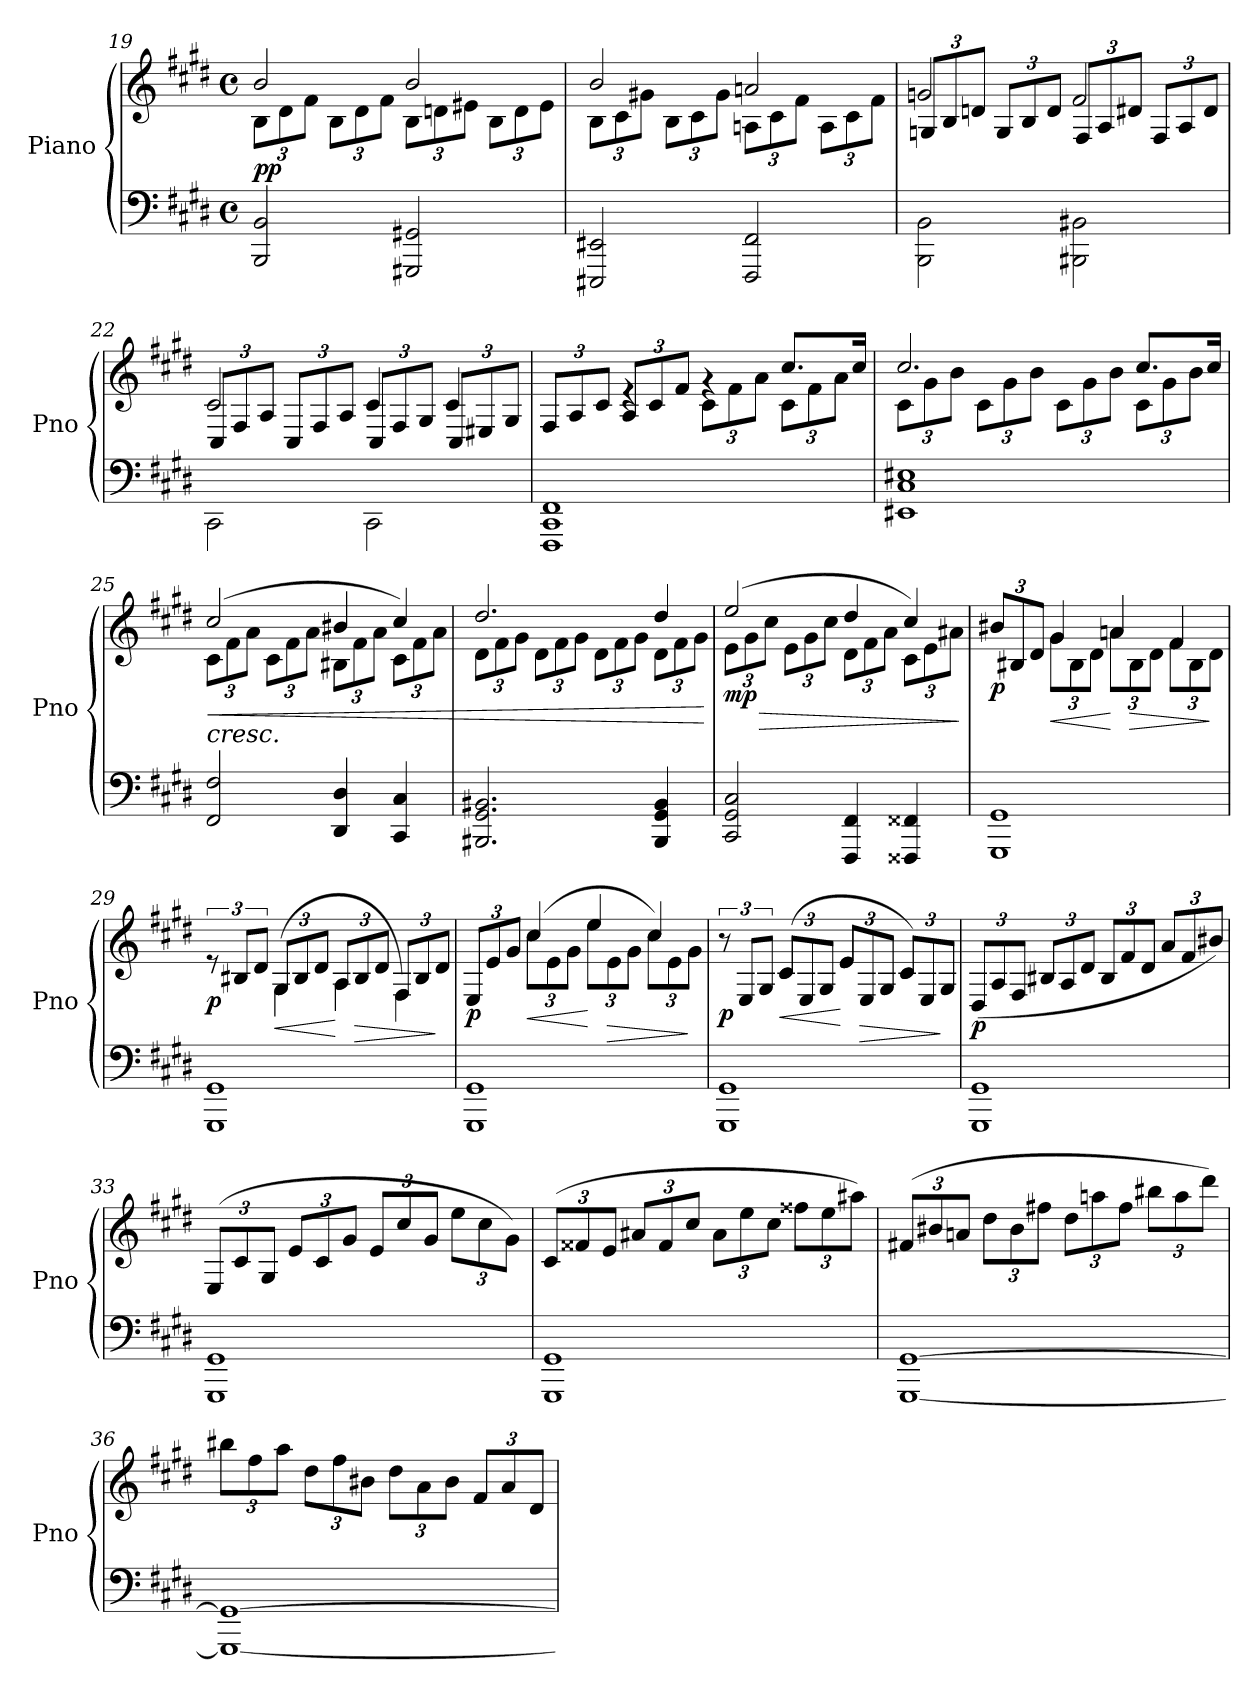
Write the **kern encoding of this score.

**kern	**kern	**dynam
*part1	*part1	*part1
*staff2	*staff1	*staff1/2
*I"Piano	*	*
*I'Pno	*	*
*clefF4	*clefG2	*
*k[f#c#g#d#]	*k[f#c#g#d#]	*
*M4/4	*M4/4	*
*met(c)	*met(c)	*
=19	=19	=19
*	*^	*
*	*	*Xbrackettup	*
!	!	!	!LO:DY:b
2BBB/ 2BB/	2b/	12B\L	pp
.	.	12d#\	.
.	.	12f#\J	.
.	.	12B\L	.
.	.	12d#\	.
.	.	12f#\J	.
2GGG#X/ 2GG#X/	2b/	12B\L	.
.	.	12dn\	.
.	.	12e#X\J	.
.	.	12B\L	.
.	.	12d\	.
.	.	12e#\J	.
=20	=20	=20	=20
2EEE#X/ 2EE#X/	2b/	12B\L	.
.	.	12c#\	.
.	.	12g#X\J	.
.	.	12B\L	.
.	.	12c#\	.
.	.	12g#\J	.
2FFF#/ 2FF#/	2an/	12An\L	.
.	.	12c#\	.
.	.	12f#\J	.
.	.	12A\L	.
.	.	12c#\	.
.	.	12f#\J	.
=21	=21	=21	=21
2BBB\ 2BB\	2gn/	12Gn/L	.
.	.	12B/	.
.	.	12dn/J	.
.	.	12G/L	.
.	.	12B/	.
.	.	12d/J	.
2BBB#X\ 2BB#X\	2f#/	12F#/L	.
.	.	12A/	.
.	.	12d#X/J	.
.	.	12F#/L	.
.	.	12A/	.
.	.	12d#/J	.
=22	=22	=22	=22
2CC#\	2c#/	12C#/L	.
.	.	12F#/	.
.	.	12A/J	.
.	.	12C#/L	.
.	.	12F#/	.
.	.	12A/J	.
2CC#\	4c#/	12C#/L	.
.	.	12F#/	.
.	.	12G#/J	.
.	4c#/	12C#/L	.
.	.	12E#X/	.
.	.	12G#/J	.
=23	=23	=23	=23
1FFF# 1CC# 1FF#	4F#/	12F#/L	.
.	.	12A/	.
.	.	12c#/J	.
.	4re	12A/L	.
.	.	12c#/	.
.	.	12f#/J	.
.	4rg	12c#\L	.
.	.	12f#\	.
.	.	12a\J	.
.	8.cc#/L	12c#\L	.
.	.	12f#\	.
.	.	12a\J	.
.	16cc#/Jk	.	.
=24	=24	=24	=24
1EE#X 1C# 1E#X	2.cc#/	12c#\L	.
.	.	12g#\	.
.	.	12b\J	.
.	.	12c#\L	.
.	.	12g#\	.
.	.	12b\J	.
.	.	12c#\L	.
.	.	12g#\	.
.	.	12b\J	.
.	8.cc#/L	12c#\L	.
.	.	12g#\	.
.	.	12b\J	.
.	16cc#/Jk	.	.
=25	=25	=25	=25
!	!LO:TX:b:i:t=cresc.	!	!
!	!	!	!LO:HP:b
2FF#/ 2F#/	(>2cc#/	12c#\L	<
.	.	12f#\	.
.	.	12a\J	.
.	.	12c#\L	.
.	.	12f#\	.
.	.	12a\J	.
4DD#/ 4D#/	4b#X/	12B#X\L	.
.	.	12f#\	.
.	.	12a\J	.
4CC#/ 4C#/	4cc#/)	12c#\L	.
.	.	12f#\	.
.	.	12a\J	.
=26	=26	=26	=26
2.BBB#X/ 2.GG#/ 2.BB#X/	2.dd#/	12d#\L	.
.	.	12f#\	.
.	.	12g#\J	.
.	.	12d#\L	.
.	.	12f#\	.
.	.	12g#\J	.
.	.	12d#\L	.
.	.	12f#\	.
.	.	12g#\J	.
4BBB#/ 4GG#/ 4BB#/	4dd#/	12d#\L	.
.	.	12f#\	.
.	.	12g#\J	.
*	*v	*v	*
.	.	[
=27	=27	=27
!	!LO:TX:b:i:t=dim.	!
!	!	!LO:HP:b
*	*^	*
!	!	!	!LO:DY:n=1:b
2CC#/ 2GG#/ 2C#/	(>2ee/	12e\L	> mp
.	.	12g#\	.
.	.	12cc#\J	.
.	.	12e\L	.
.	.	12g#\	.
.	.	12cc#\J	.
4FFF#/ 4FF#/	4dd#/	12d#\L	.
.	.	12f#\	.
.	.	12a\J	.
4FFF##X/ 4FF##X/	4cc#/)	12c#\L	.
.	.	12e\	.
.	.	12a#X\J	.
*	*v	*v	*
.	.	]
=28	=28	=28
*	*^	*
!	!	!	!LO:DY:b
1GGG# 1GG#	12b#X/L	4ryy	p
.	12B#X/	.	.
.	12d#/J	.	.
!	!	!	!LO:HP:b
.	4g#/	12g#\L	<
.	.	12B#\	.
.	.	12d#\J	.
.	4an/	12a\L	[
!	!	!	!LO:HP:b
.	.	12B#\	>
.	.	12d#\J	.
.	4f#/	12f#\L	.
.	.	12B#\	.
.	.	12d#\J	]
=29	=29	=29	=29
*	*brackettup	*	*
!	!	!	!LO:DY:b
1GGG# 1GG#	12re	4ryy	p
.	12B#X/L	.	.
.	12d#/J	.	.
!	!	!	!LO:HP:b
*	*	*Xbrackettup	*
.	(<4G#\	12G#/L	<
.	.	12B#/	.
.	.	12d#/J	.
.	4A\	12A/L	[
!	!	!	!LO:HP:b
.	.	12B#/	>
.	.	12d#/J	.
.	4F#\)	12F#/L	.
.	.	12B#/	.
.	.	12d#/J	]
=30	=30	=30	=30
!	!	!	!LO:DY:b
1GGG# 1GG#	12E/L	4ryy	p
.	12e/	.	.
.	12g#/J	.	.
!	!	!	!LO:HP:b
.	(>4cc#/	12cc#\L	<
.	.	12e\	.
.	.	12g#\J	.
.	4ee/	12ee\L	[
!	!	!	!LO:HP:b
.	.	12e\	>
.	.	12g#\J	.
.	4cc#/)	12cc#\L	.
.	.	12e\	.
.	.	12g#\J	]
=31	=31	=31	=31
*	*brackettup	*	*
!	!	!	!LO:DY:b
1GGG# 1GG#	12r	4ryy	p
.	12E/L	.	.
.	12G#/J	.	.
!	!	!	!LO:HP:b
*	*	*Xbrackettup	*
.	(>4c#/	12c#/L	<
.	.	12E/	.
.	.	12G#/J	.
.	4e/	12e/L	[
!	!	!	!LO:HP:b
.	.	12E/	>
.	.	12G#/J	.
.	4c#/)	12c#/L	.
.	.	12E/	.
.	.	12G#/J	]
=32	=32	=32	=32
!	!	!	!LO:DY:b
*	*v	*v	*
1GGG# 1GG#	(>12D#/L	p
.	12A/	.
.	12F#/J	.
.	12B#X/L	.
.	12A/	.
.	12d#/J	.
.	12B#/L	.
.	12f#/	.
.	12d#/J	.
.	12a/L	.
.	12f#/	.
.	12b#X/J)	.
=33	=33	=33
1GGG# 1GG#	(>12E/L	.
.	12c#/	.
.	12G#/J	.
.	12e/L	.
.	12c#/	.
.	12g#/J	.
.	12e/L	.
.	12cc#/	.
.	12g#/J	.
.	12ee\L	.
.	12cc#\	.
.	12g#\J)	.
=34	=34	=34
1GGG# 1GG#	(>12c#/L	.
.	12f##X/	.
.	12e/J	.
.	12a#X/L	.
.	12f##/	.
.	12cc#/J	.
.	12a#\L	.
.	12ee\	.
.	12cc#\J	.
.	12ff##X\L	.
.	12ee\	.
.	12aa#X\J)	.
=35	=35	=35
[1GGG# [1GG#	(>12f#X/L	.
.	12b#X/	.
.	12an/J	.
.	12dd#\L	.
.	12b#\	.
.	12ff#X\J	.
.	12dd#\L	.
.	12aan\	.
.	12ff#\J	.
.	12bb#X\L	.
.	12aa\	.
.	12ddd#\J)	.
=36	=36	=36
1GGG#_ 1GG#_	12bb#X\L	.
.	12ff#\	.
.	12aa\J	.
.	12dd#\L	.
.	12ff#\	.
.	12b#X\J	.
.	12dd#\L	.
.	12a\	.
.	12b#\J	.
.	12f#/L	.
.	12a/	.
.	12d#/J	.
=	=	=
*-	*-	*-
